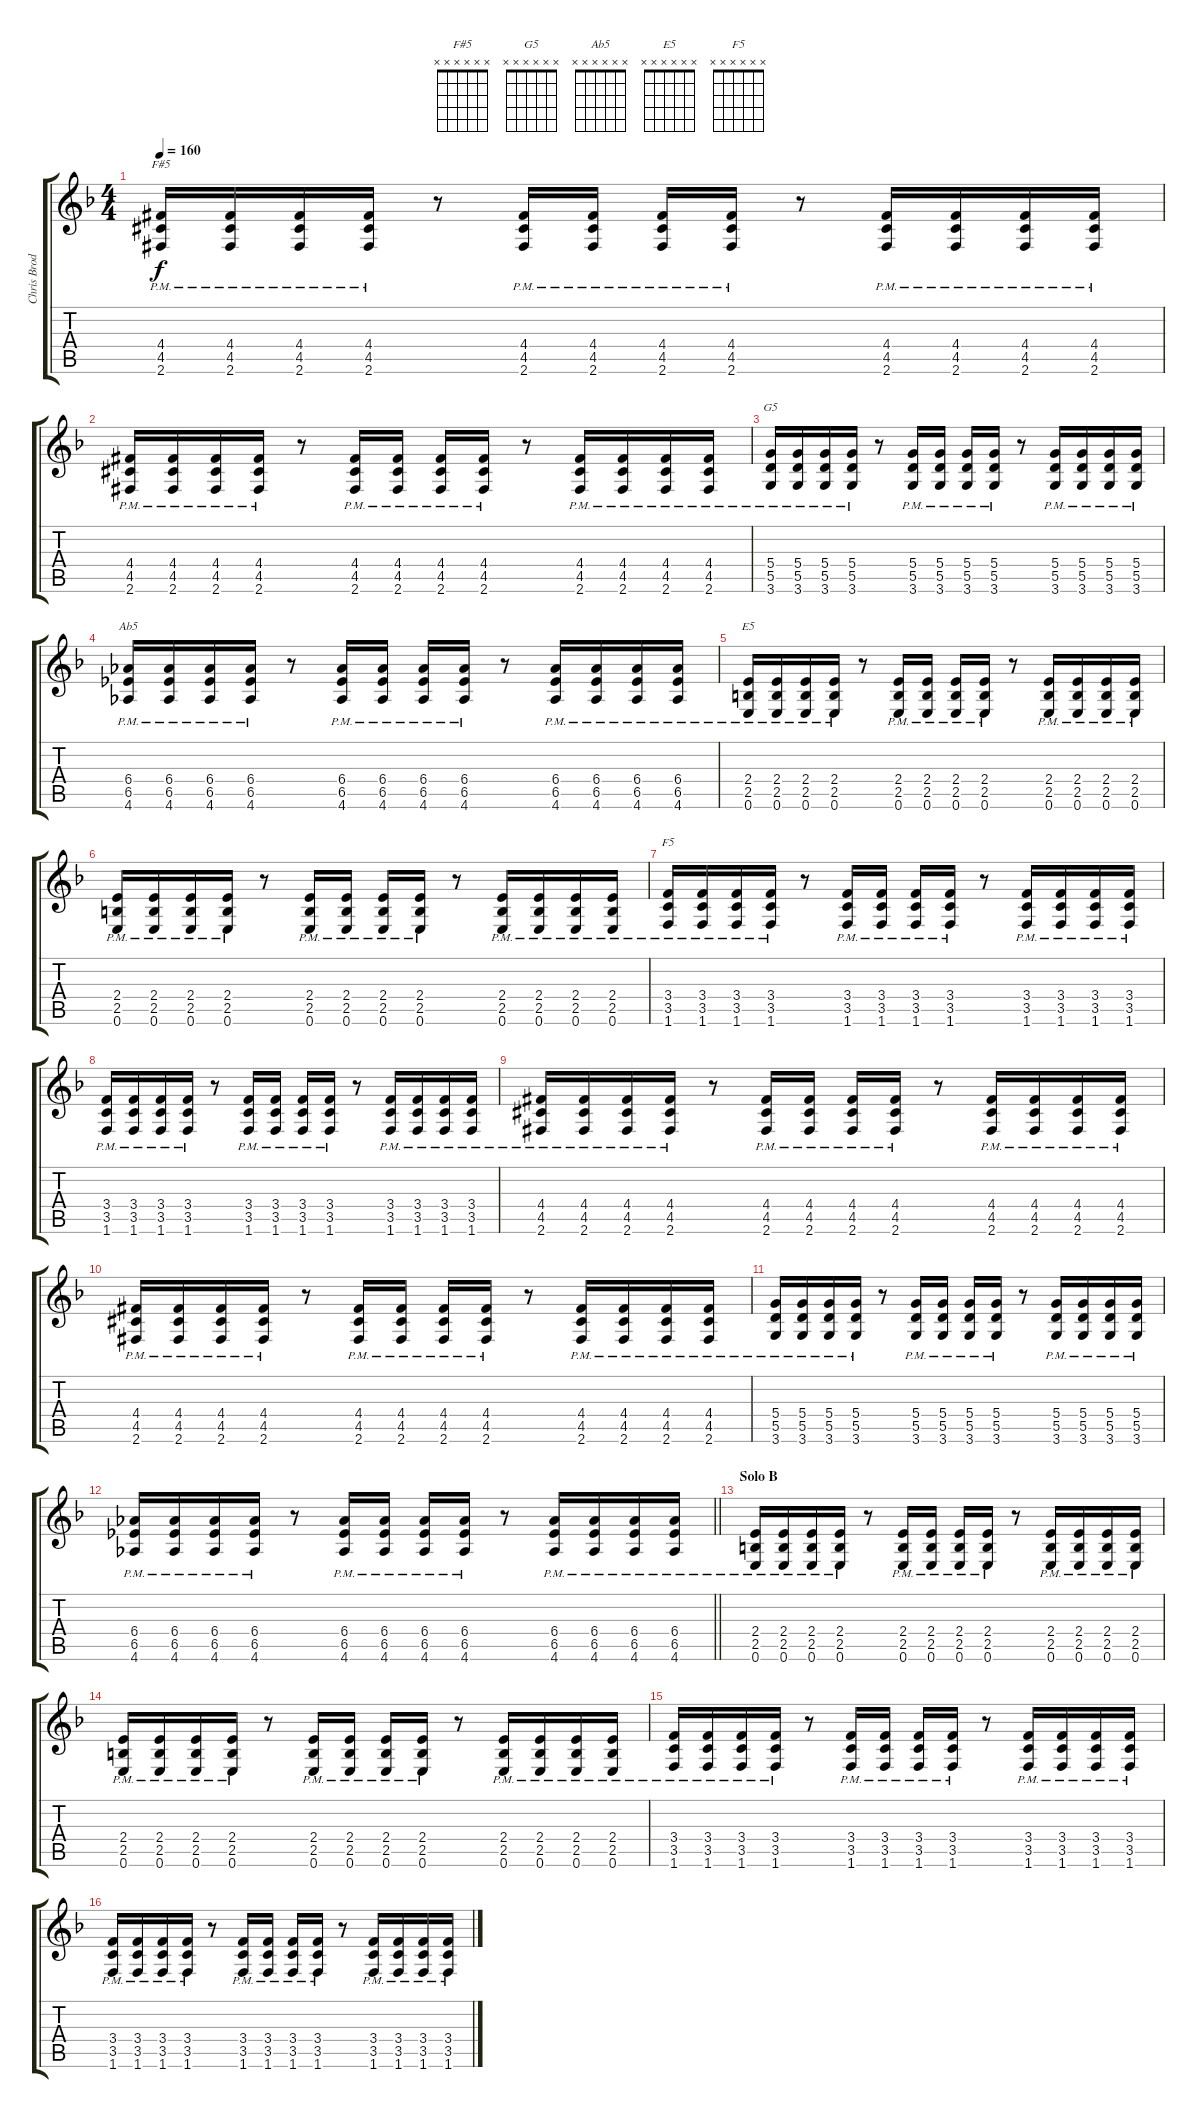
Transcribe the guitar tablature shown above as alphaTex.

\track ("Chris Broderick - Rhythm 2" "Chris Brod") {instrument distortionguitar}
\staff {score tabs}
\tuning (E4 B3 G3 D3 A2 E2) {hide}
\chord ("F#5" x x x x x x)
\chord ("G5" x x x x x x)
\chord ("Ab5" x x x x x x)
\chord ("E5" x x x x x x)
\chord ("F5" x x x x x x)
\ts (4 4)
\tempo 160
\clef g2
\ks f
(4.4{pm acc #} 4.5{pm acc #} 2.6{pm acc #}).16{ch "F#5" dy f} (4.4{pm acc #} 4.5{pm acc #} 2.6{pm acc #}).16 (4.4{pm acc #} 4.5{pm acc #} 2.6{pm acc #}).16 (4.4{pm acc #} 4.5{pm acc #} 2.6{pm acc #}).16 r.8 (4.4{pm acc #} 4.5{pm acc #} 2.6{pm acc #}).16 (4.4{pm acc #} 4.5{pm acc #} 2.6{pm acc #}).16 (4.4{pm acc #} 4.5{pm acc #} 2.6{pm acc #}).16 (4.4{pm acc #} 4.5{pm acc #} 2.6{pm acc #}).16 r.8 (4.4{pm acc #} 4.5{pm acc #} 2.6{pm acc #}).16 (4.4{pm acc #} 4.5{pm acc #} 2.6{pm acc #}).16 (4.4{pm acc #} 4.5{pm acc #} 2.6{pm acc #}).16 (4.4{pm acc #} 4.5{pm acc #} 2.6{pm acc #}).16 |
(4.4{pm acc #} 4.5{pm acc #} 2.6{pm acc #}).16 (4.4{pm acc #} 4.5{pm acc #} 2.6{pm acc #}).16 (4.4{pm acc #} 4.5{pm acc #} 2.6{pm acc #}).16 (4.4{pm acc #} 4.5{pm acc #} 2.6{pm acc #}).16 r.8 (4.4{pm acc #} 4.5{pm acc #} 2.6{pm acc #}).16 (4.4{pm acc #} 4.5{pm acc #} 2.6{pm acc #}).16 (4.4{pm acc #} 4.5{pm acc #} 2.6{pm acc #}).16 (4.4{pm acc #} 4.5{pm acc #} 2.6{pm acc #}).16 r.8 (4.4{pm acc #} 4.5{pm acc #} 2.6{pm acc #}).16 (4.4{pm acc #} 4.5{pm acc #} 2.6{pm acc #}).16 (4.4{pm acc #} 4.5{pm acc #} 2.6{pm acc #}).16 (4.4{pm acc #} 4.5{pm acc #} 2.6{pm acc #}).16 |
(5.4{pm} 5.5{pm} 3.6{pm}).16{ch "G5"} (5.4{pm} 5.5{pm} 3.6{pm}).16 (5.4{pm} 5.5{pm} 3.6{pm}).16 (5.4{pm} 5.5{pm} 3.6{pm}).16 r.8 (5.4{pm} 5.5{pm} 3.6{pm}).16 (5.4{pm} 5.5{pm} 3.6{pm}).16 (5.4{pm} 5.5{pm} 3.6{pm}).16 (5.4{pm} 5.5{pm} 3.6{pm}).16 r.8 (5.4{pm} 5.5{pm} 3.6{pm}).16 (5.4{pm} 5.5{pm} 3.6{pm}).16 (5.4{pm} 5.5{pm} 3.6{pm}).16 (5.4{pm} 5.5{pm} 3.6{pm}).16 |
(6.4{pm} 6.5{pm} 4.6{pm}).16{ch "Ab5"} (6.4{pm} 6.5{pm} 4.6{pm}).16 (6.4{pm} 6.5{pm} 4.6{pm}).16 (6.4{pm} 6.5{pm} 4.6{pm}).16 r.8 (6.4{pm} 6.5{pm} 4.6{pm}).16 (6.4{pm} 6.5{pm} 4.6{pm}).16 (6.4{pm} 6.5{pm} 4.6{pm}).16 (6.4{pm} 6.5{pm} 4.6{pm}).16 r.8 (6.4{pm} 6.5{pm} 4.6{pm}).16 (6.4{pm} 6.5{pm} 4.6{pm}).16 (6.4{pm} 6.5{pm} 4.6{pm}).16 (6.4{pm} 6.5{pm} 4.6{pm}).16 |
(2.4{pm} 2.5{pm} 0.6{pm}).16{ch "E5"} (2.4{pm} 2.5{pm} 0.6{pm}).16 (2.4{pm} 2.5{pm} 0.6{pm}).16 (2.4{pm} 2.5{pm} 0.6{pm}).16 r.8 (2.4{pm} 2.5{pm} 0.6{pm}).16 (2.4{pm} 2.5{pm} 0.6{pm}).16 (2.4{pm} 2.5{pm} 0.6{pm}).16 (2.4{pm} 2.5{pm} 0.6{pm}).16 r.8 (2.4{pm} 2.5{pm} 0.6{pm}).16 (2.4{pm} 2.5{pm} 0.6{pm}).16 (2.4{pm} 2.5{pm} 0.6{pm}).16 (2.4{pm} 2.5{pm} 0.6{pm}).16 |
(2.4{pm} 2.5{pm} 0.6{pm}).16 (2.4{pm} 2.5{pm} 0.6{pm}).16 (2.4{pm} 2.5{pm} 0.6{pm}).16 (2.4{pm} 2.5{pm} 0.6{pm}).16 r.8 (2.4{pm} 2.5{pm} 0.6{pm}).16 (2.4{pm} 2.5{pm} 0.6{pm}).16 (2.4{pm} 2.5{pm} 0.6{pm}).16 (2.4{pm} 2.5{pm} 0.6{pm}).16 r.8 (2.4{pm} 2.5{pm} 0.6{pm}).16 (2.4{pm} 2.5{pm} 0.6{pm}).16 (2.4{pm} 2.5{pm} 0.6{pm}).16 (2.4{pm} 2.5{pm} 0.6{pm}).16 |
(3.4{pm} 3.5{pm} 1.6{pm}).16{ch "F5"} (3.4{pm} 3.5{pm} 1.6{pm}).16 (3.4{pm} 3.5{pm} 1.6{pm}).16 (3.4{pm} 3.5{pm} 1.6{pm}).16 r.8 (3.4{pm} 3.5{pm} 1.6{pm}).16 (3.4{pm} 3.5{pm} 1.6{pm}).16 (3.4{pm} 3.5{pm} 1.6{pm}).16 (3.4{pm} 3.5{pm} 1.6{pm}).16 r.8 (3.4{pm} 3.5{pm} 1.6{pm}).16 (3.4{pm} 3.5{pm} 1.6{pm}).16 (3.4{pm} 3.5{pm} 1.6{pm}).16 (3.4{pm} 3.5{pm} 1.6{pm}).16 |
(3.4{pm} 3.5{pm} 1.6{pm}).16 (3.4{pm} 3.5{pm} 1.6{pm}).16 (3.4{pm} 3.5{pm} 1.6{pm}).16 (3.4{pm} 3.5{pm} 1.6{pm}).16 r.8 (3.4{pm} 3.5{pm} 1.6{pm}).16 (3.4{pm} 3.5{pm} 1.6{pm}).16 (3.4{pm} 3.5{pm} 1.6{pm}).16 (3.4{pm} 3.5{pm} 1.6{pm}).16 r.8 (3.4{pm} 3.5{pm} 1.6{pm}).16 (3.4{pm} 3.5{pm} 1.6{pm}).16 (3.4{pm} 3.5{pm} 1.6{pm}).16 (3.4{pm} 3.5{pm} 1.6{pm}).16 |
(4.4{pm acc #} 4.5{pm acc #} 2.6{pm acc #}).16 (4.4{pm acc #} 4.5{pm acc #} 2.6{pm acc #}).16 (4.4{pm acc #} 4.5{pm acc #} 2.6{pm acc #}).16 (4.4{pm acc #} 4.5{pm acc #} 2.6{pm acc #}).16 r.8 (4.4{pm acc #} 4.5{pm acc #} 2.6{pm acc #}).16 (4.4{pm acc #} 4.5{pm acc #} 2.6{pm acc #}).16 (4.4{pm acc #} 4.5{pm acc #} 2.6{pm acc #}).16 (4.4{pm acc #} 4.5{pm acc #} 2.6{pm acc #}).16 r.8 (4.4{pm acc #} 4.5{pm acc #} 2.6{pm acc #}).16 (4.4{pm acc #} 4.5{pm acc #} 2.6{pm acc #}).16 (4.4{pm acc #} 4.5{pm acc #} 2.6{pm acc #}).16 (4.4{pm acc #} 4.5{pm acc #} 2.6{pm acc #}).16 |
(4.4{pm acc #} 4.5{pm acc #} 2.6{pm acc #}).16 (4.4{pm acc #} 4.5{pm acc #} 2.6{pm acc #}).16 (4.4{pm acc #} 4.5{pm acc #} 2.6{pm acc #}).16 (4.4{pm acc #} 4.5{pm acc #} 2.6{pm acc #}).16 r.8 (4.4{pm acc #} 4.5{pm acc #} 2.6{pm acc #}).16 (4.4{pm acc #} 4.5{pm acc #} 2.6{pm acc #}).16 (4.4{pm acc #} 4.5{pm acc #} 2.6{pm acc #}).16 (4.4{pm acc #} 4.5{pm acc #} 2.6{pm acc #}).16 r.8 (4.4{pm acc #} 4.5{pm acc #} 2.6{pm acc #}).16 (4.4{pm acc #} 4.5{pm acc #} 2.6{pm acc #}).16 (4.4{pm acc #} 4.5{pm acc #} 2.6{pm acc #}).16 (4.4{pm acc #} 4.5{pm acc #} 2.6{pm acc #}).16 |
(5.4{pm} 5.5{pm} 3.6{pm}).16 (5.4{pm} 5.5{pm} 3.6{pm}).16 (5.4{pm} 5.5{pm} 3.6{pm}).16 (5.4{pm} 5.5{pm} 3.6{pm}).16 r.8 (5.4{pm} 5.5{pm} 3.6{pm}).16 (5.4{pm} 5.5{pm} 3.6{pm}).16 (5.4{pm} 5.5{pm} 3.6{pm}).16 (5.4{pm} 5.5{pm} 3.6{pm}).16 r.8 (5.4{pm} 5.5{pm} 3.6{pm}).16 (5.4{pm} 5.5{pm} 3.6{pm}).16 (5.4{pm} 5.5{pm} 3.6{pm}).16 (5.4{pm} 5.5{pm} 3.6{pm}).16 |
\barLineRight lightlight
(6.4{pm} 6.5{pm} 4.6{pm}).16 (6.4{pm} 6.5{pm} 4.6{pm}).16 (6.4{pm} 6.5{pm} 4.6{pm}).16 (6.4{pm} 6.5{pm} 4.6{pm}).16 r.8 (6.4{pm} 6.5{pm} 4.6{pm}).16 (6.4{pm} 6.5{pm} 4.6{pm}).16 (6.4{pm} 6.5{pm} 4.6{pm}).16 (6.4{pm} 6.5{pm} 4.6{pm}).16 r.8 (6.4{pm} 6.5{pm} 4.6{pm}).16 (6.4{pm} 6.5{pm} 4.6{pm}).16 (6.4{pm} 6.5{pm} 4.6{pm}).16 (6.4{pm} 6.5{pm} 4.6{pm}).16 |
\section ("" "Solo B")
(2.4{pm} 2.5{pm} 0.6{pm}).16 (2.4{pm} 2.5{pm} 0.6{pm}).16 (2.4{pm} 2.5{pm} 0.6{pm}).16 (2.4{pm} 2.5{pm} 0.6{pm}).16 r.8 (2.4{pm} 2.5{pm} 0.6{pm}).16 (2.4{pm} 2.5{pm} 0.6{pm}).16 (2.4{pm} 2.5{pm} 0.6{pm}).16 (2.4{pm} 2.5{pm} 0.6{pm}).16 r.8 (2.4{pm} 2.5{pm} 0.6{pm}).16 (2.4{pm} 2.5{pm} 0.6{pm}).16 (2.4{pm} 2.5{pm} 0.6{pm}).16 (2.4{pm} 2.5{pm} 0.6{pm}).16 |
(2.4{pm} 2.5{pm} 0.6{pm}).16 (2.4{pm} 2.5{pm} 0.6{pm}).16 (2.4{pm} 2.5{pm} 0.6{pm}).16 (2.4{pm} 2.5{pm} 0.6{pm}).16 r.8 (2.4{pm} 2.5{pm} 0.6{pm}).16 (2.4{pm} 2.5{pm} 0.6{pm}).16 (2.4{pm} 2.5{pm} 0.6{pm}).16 (2.4{pm} 2.5{pm} 0.6{pm}).16 r.8 (2.4{pm} 2.5{pm} 0.6{pm}).16 (2.4{pm} 2.5{pm} 0.6{pm}).16 (2.4{pm} 2.5{pm} 0.6{pm}).16 (2.4{pm} 2.5{pm} 0.6{pm}).16 |
(3.4{pm} 3.5{pm} 1.6{pm}).16 (3.4{pm} 3.5{pm} 1.6{pm}).16 (3.4{pm} 3.5{pm} 1.6{pm}).16 (3.4{pm} 3.5{pm} 1.6{pm}).16 r.8 (3.4{pm} 3.5{pm} 1.6{pm}).16 (3.4{pm} 3.5{pm} 1.6{pm}).16 (3.4{pm} 3.5{pm} 1.6{pm}).16 (3.4{pm} 3.5{pm} 1.6{pm}).16 r.8 (3.4{pm} 3.5{pm} 1.6{pm}).16 (3.4{pm} 3.5{pm} 1.6{pm}).16 (3.4{pm} 3.5{pm} 1.6{pm}).16 (3.4{pm} 3.5{pm} 1.6{pm}).16 |
(3.4{pm} 3.5{pm} 1.6{pm}).16 (3.4{pm} 3.5{pm} 1.6{pm}).16 (3.4{pm} 3.5{pm} 1.6{pm}).16 (3.4{pm} 3.5{pm} 1.6{pm}).16 r.8 (3.4{pm} 3.5{pm} 1.6{pm}).16 (3.4{pm} 3.5{pm} 1.6{pm}).16 (3.4{pm} 3.5{pm} 1.6{pm}).16 (3.4{pm} 3.5{pm} 1.6{pm}).16 r.8 (3.4{pm} 3.5{pm} 1.6{pm}).16 (3.4{pm} 3.5{pm} 1.6{pm}).16 (3.4{pm} 3.5{pm} 1.6{pm}).16 (3.4{pm} 3.5{pm} 1.6{pm}).16
